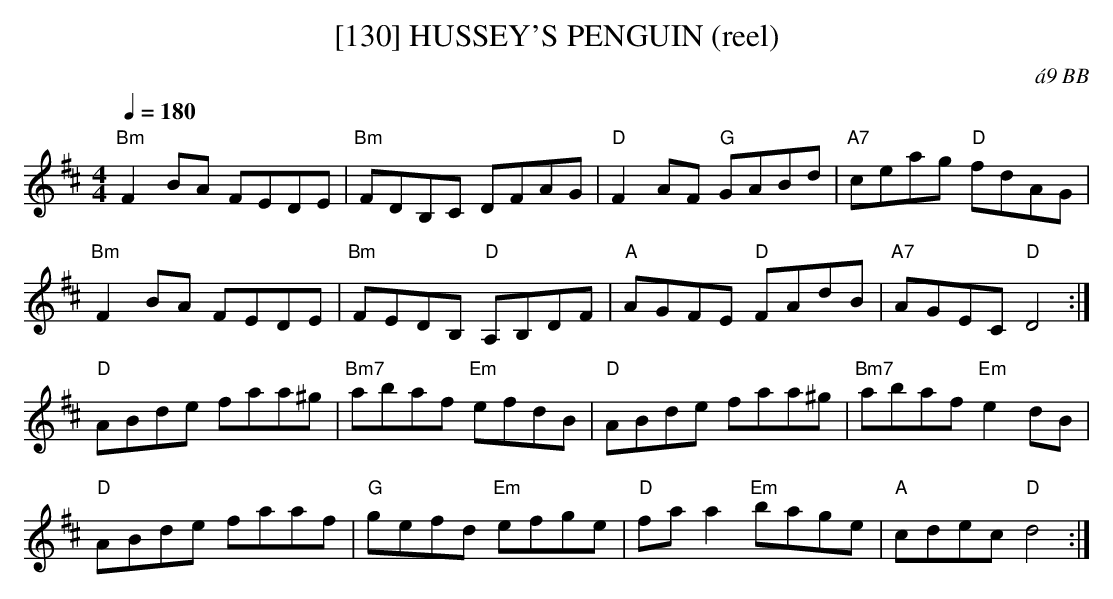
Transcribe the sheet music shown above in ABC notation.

X:1
T:[130] HUSSEY'S PENGUIN (reel)
C:\'a9 BB
L:1/8
Q:1/4=180
M:4/4
K:D
"Bm"F2 BA FEDE|"Bm"FDB,C DFAG|"D"F2 AF "G"GABd|"A7"ceag "D"fdAG|
"Bm"F2 BA FEDE|"Bm"FEDB, "D"A,B,DF|"A"AGFE "D"FAdB|"A7"AGEC "D"D4 :|
"D"ABde faa^g|"Bm7"abaf "Em"efdB|"D"ABde faa^g|"Bm7"abaf "Em"e2 dB|
"D"ABde faaf|"G"gefd "Em"efge|"D"fa a2 "Em"bage|"A"cdec "D"d4 :|
